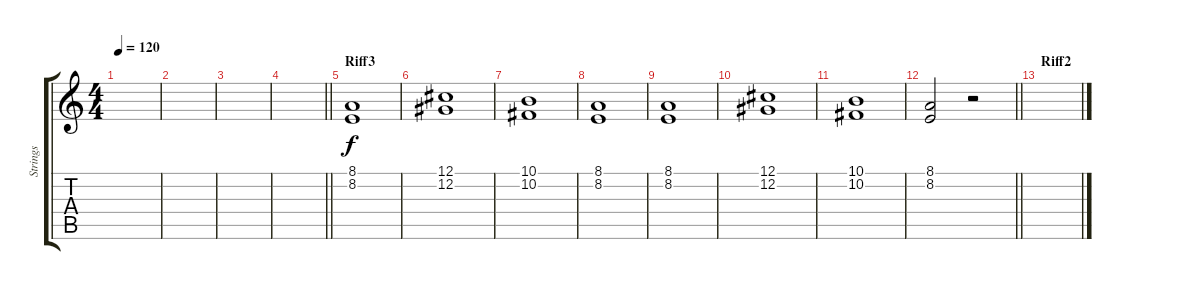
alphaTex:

\track ("Strings" "Strings") {instrument stringensemble1}
\staff {score tabs}
\tuning (Db4 Ab3 E3 B2 Gb2 Db2) {hide}
\ts (4 4)
\tempo 120
\clef g2
\ks c
|
|
|
\barLineRight lightlight
|
\section ("" "Riff3")
(8.1 8.2).1 |
(12.1 12.2).1 |
(10.1 10.2).1 |
(8.1 8.2).1 |
(8.1 8.2).1 |
(12.1 12.2).1 |
(10.1 10.2).1 |
\barLineRight lightlight
(8.1 8.2).2 r.2 |
\section ("" "Riff2")
